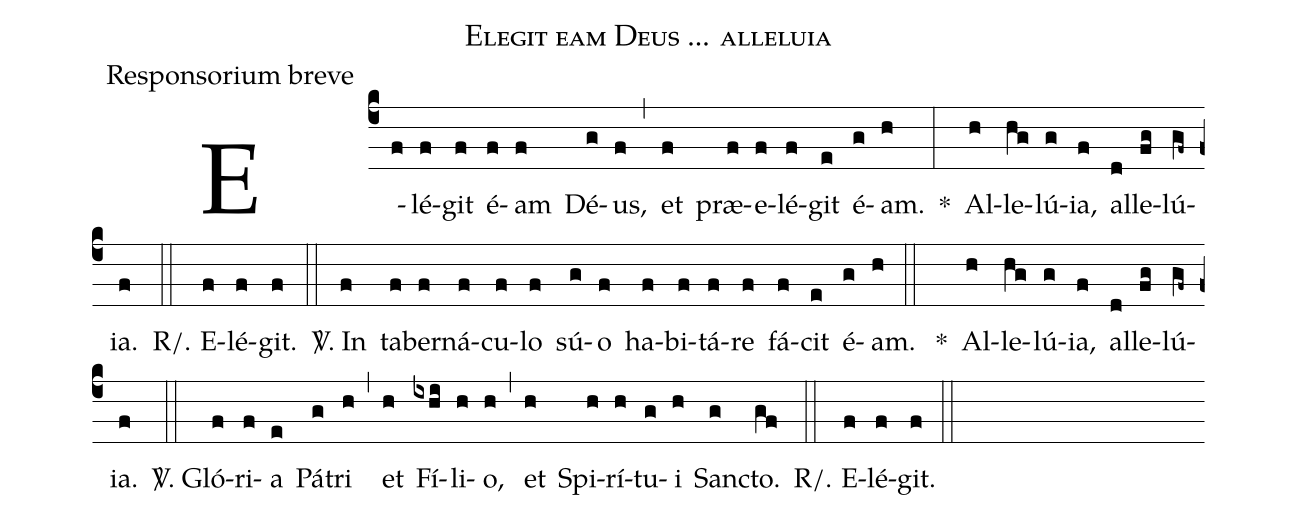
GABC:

name:Elegit eam Deus ... alleluia;
office-part:Responsorium breve;
%%
(c4) E(f)lé(f)git(f) é(f)am(f) Dé(g)us,(f) (,) et(f) præ(f)e(f)lé(f)git(e) é(g)am.(h) *(:) Al(h)le(hg)lú(g)ia,(f) al(d)le(fg)lú(gf~)ia.(f) (::)
R/. E(f)lé(f)git.(f) (::)
<sp>V/</sp>. In(f) ta(f)ber(f)ná(f)cu(f)lo(f) sú(g)o(f) ha(f)bi(f)tá(f)re(f) fá(f)cit(e) é(g)am.(h) (::)
*() Al(h)le(hg)lú(g)ia,(f) al(d)le(fg)lú(gf~)ia.(f) (::)
<sp>V/</sp>. Gló(f)ri(f)a(e) Pá(g)tri(h) (,) et(h) Fí(ixhi)li(h)o,(h) (,) et(h) Spi(h)rí(h)tu(g)i(h) Sanc(g)to.(gf) (::)
R/. E(f)lé(f)git.(f) (::)
